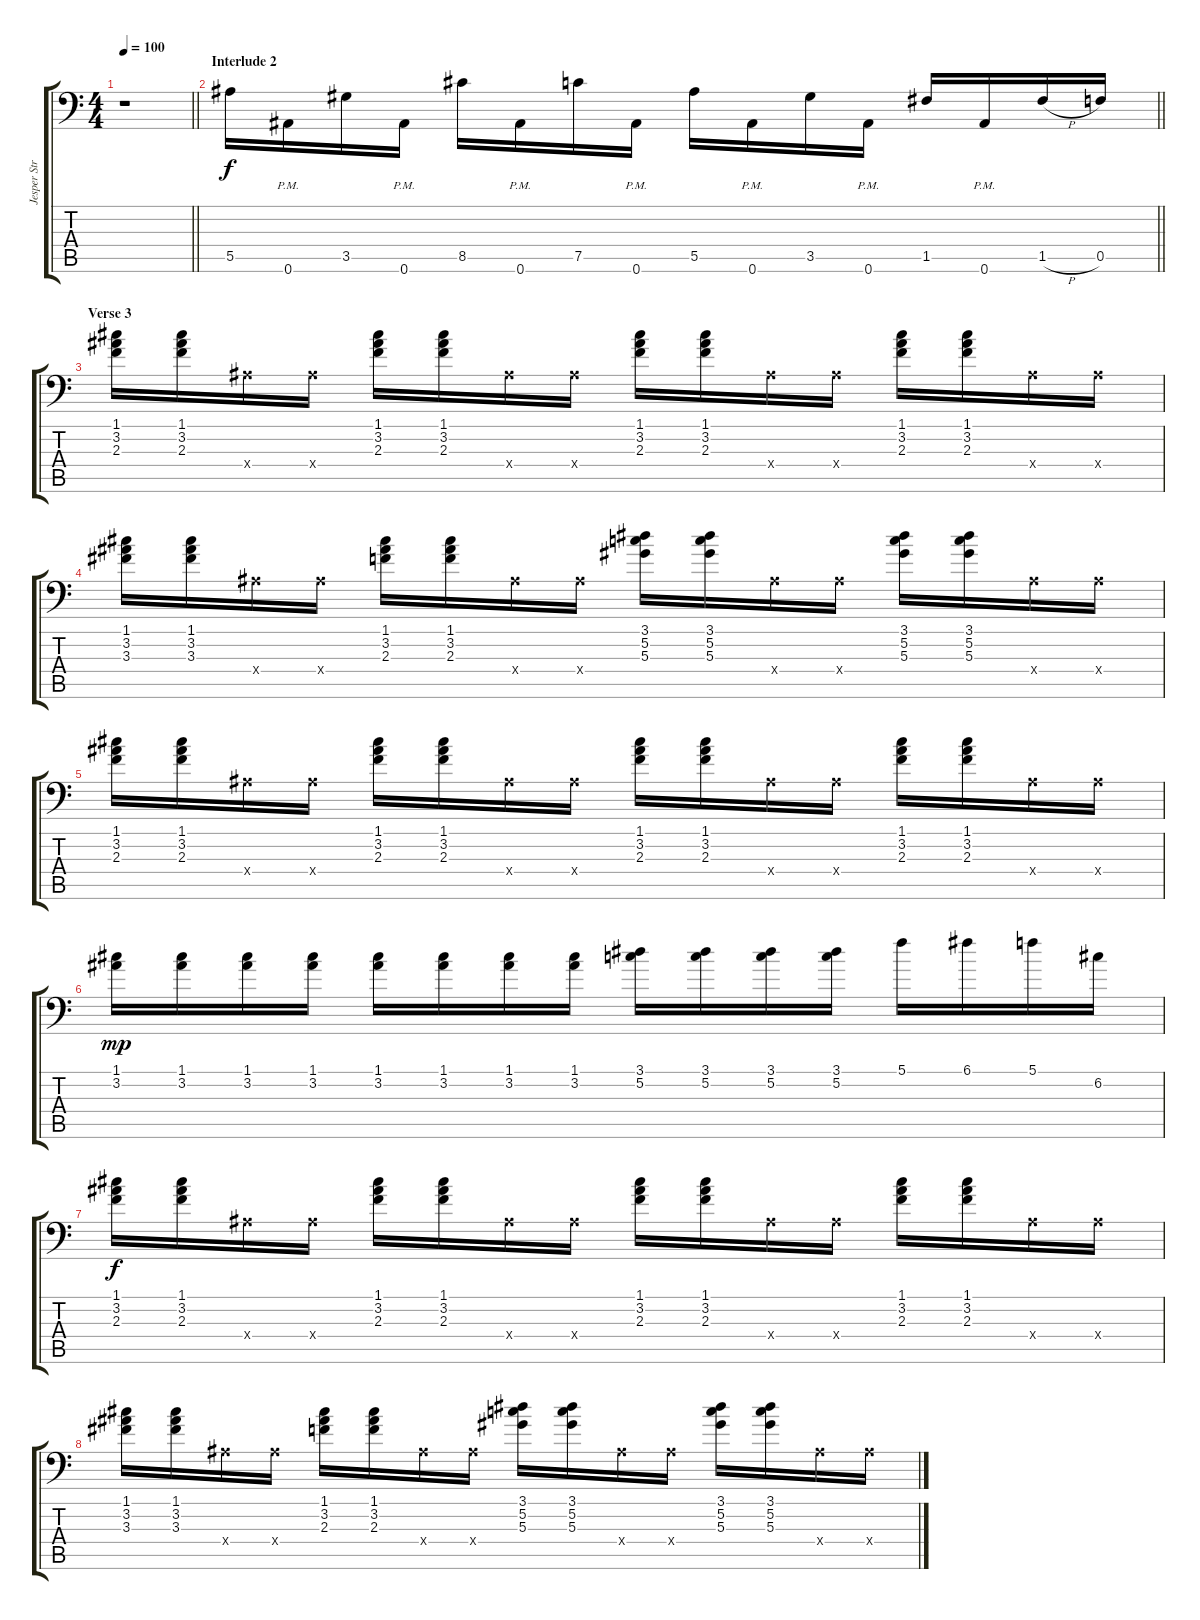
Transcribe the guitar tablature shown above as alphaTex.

\track ("Jesper Strömblad 2" "Jesper Str") {instrument distortionguitar}
\staff {score tabs}
\tuning (C4 G3 Eb3 Bb2 F2 Bb1) {hide}
\ts (4 4)
\tempo 100
\clef f4
\barLineRight lightlight
\ks c
r.1{dy mp} |
\section ("" "Interlude 2")
\barLineRight lightlight
5.5.16{dy f volume 12 balance 0 instrument distortionguitar} 0.6{pm}.16 3.5.16 0.6{pm}.16 8.5.16 0.6{pm}.16 7.5.16 0.6{pm}.16 5.5.16 0.6{pm}.16 3.5.16 0.6{pm}.16 1.5.16 0.6{pm}.16 1.5{h}.16 0.5.16 |
\section ("" "Verse 3")
(1.1 3.2 2.3).16{volume 10 balance 12 instrument overdrivenguitar} (1.1 3.2 2.3).16 0.4{x}.16 0.4{x}.16 (1.1 3.2 2.3).16 (1.1 3.2 2.3).16 0.4{x}.16 0.4{x}.16 (1.1 3.2 2.3).16 (1.1 3.2 2.3).16 0.4{x}.16 0.4{x}.16 (1.1 3.2 2.3).16 (1.1 3.2 2.3).16 0.4{x}.16 0.4{x}.16 |
(1.1 3.2 3.3).16 (1.1 3.2 3.3).16 0.4{x}.16 0.4{x}.16 (1.1 3.2 2.3).16 (1.1 3.2 2.3).16 0.4{x}.16 0.4{x}.16 (3.1 5.2 5.3).16 (3.1 5.2 5.3).16 0.4{x}.16 0.4{x}.16 (3.1 5.2 5.3).16 (3.1 5.2 5.3).16 0.4{x}.16 0.4{x}.16 |
(1.1 3.2 2.3).16 (1.1 3.2 2.3).16 0.4{x}.16 0.4{x}.16 (1.1 3.2 2.3).16 (1.1 3.2 2.3).16 0.4{x}.16 0.4{x}.16 (1.1 3.2 2.3).16 (1.1 3.2 2.3).16 0.4{x}.16 0.4{x}.16 (1.1 3.2 2.3).16 (1.1 3.2 2.3).16 0.4{x}.16 0.4{x}.16 |
(1.1 3.2).16{dy mp} (1.1 3.2).16 (1.1 3.2).16 (1.1 3.2).16 (1.1 3.2).16 (1.1 3.2).16 (1.1 3.2).16 (1.1 3.2).16 (3.1 5.2).16 (3.1 5.2).16 (3.1 5.2).16 (3.1 5.2).16 5.1.16 6.1.16 5.1.16 6.2.16 |
(1.1 3.2 2.3).16{dy f} (1.1 3.2 2.3).16 0.4{x}.16 0.4{x}.16 (1.1 3.2 2.3).16 (1.1 3.2 2.3).16 0.4{x}.16 0.4{x}.16 (1.1 3.2 2.3).16 (1.1 3.2 2.3).16 0.4{x}.16 0.4{x}.16 (1.1 3.2 2.3).16 (1.1 3.2 2.3).16 0.4{x}.16 0.4{x}.16 |
(1.1 3.2 3.3).16 (1.1 3.2 3.3).16 0.4{x}.16 0.4{x}.16 (1.1 3.2 2.3).16 (1.1 3.2 2.3).16 0.4{x}.16 0.4{x}.16 (3.1 5.2 5.3).16 (3.1 5.2 5.3).16 0.4{x}.16 0.4{x}.16 (3.1 5.2 5.3).16 (3.1 5.2 5.3).16 0.4{x}.16 0.4{x}.16
